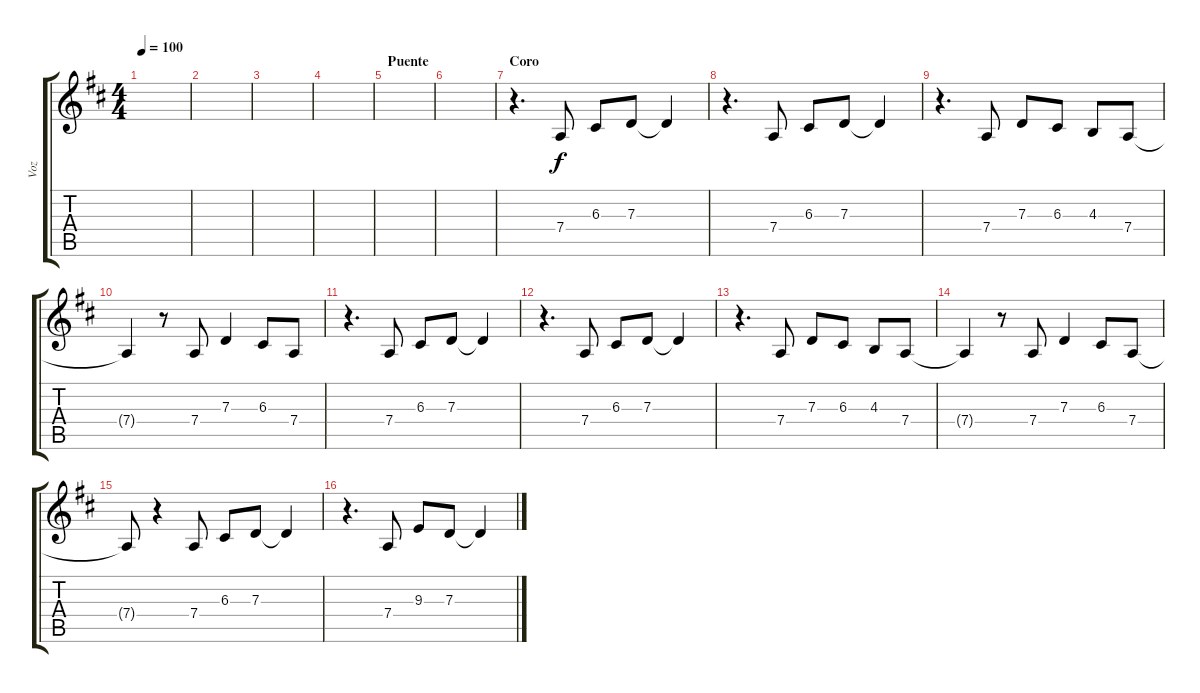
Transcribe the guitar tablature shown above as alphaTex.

\track ("Voz" "Voz") {instrument lead4chiff}
\staff {score tabs}
\tuning (E4 B3 G3 D3 A2 E2) {hide}
\ts (4 4)
\tempo 100
\clef g2
\ks d
|
|
|
|
\section ("" "Puente")
|
|
\section ("" "Coro")
r.4{d} 7.4.8 6.3.8 7.3.8 7.3{t}.4 |
r.4{d} 7.4.8 6.3.8 7.3.8 7.3{t}.4 |
r.4{d} 7.4.8 7.3.8 6.3.8 4.3.8 7.4.8 |
7.4{t}.4 r.8 7.4.8 7.3.4 6.3.8 7.4.8 |
r.4{d} 7.4.8 6.3.8 7.3.8 7.3{t}.4 |
r.4{d} 7.4.8 6.3.8 7.3.8 7.3{t}.4 |
r.4{d} 7.4.8 7.3.8 6.3.8 4.3.8 7.4.8 |
7.4{t}.4 r.8 7.4.8 7.3.4 6.3.8 7.4.8 |
7.4{t}.8 r.4 7.4.8 6.3.8 7.3.8 7.3{t}.4 |
r.4{d} 7.4.8 9.3.8 7.3.8 7.3{t}.4
